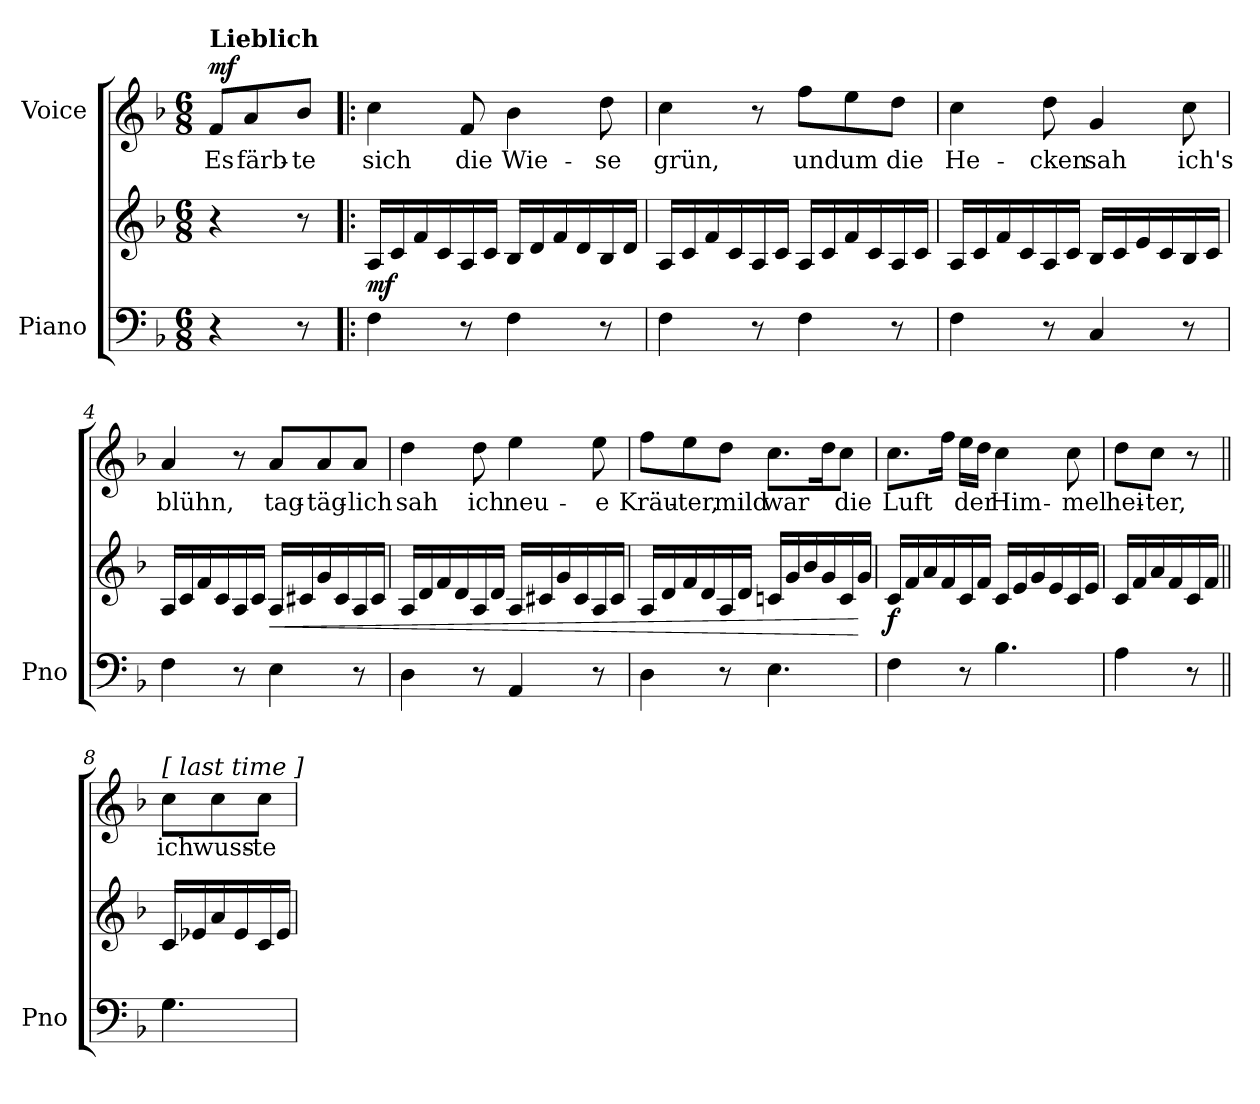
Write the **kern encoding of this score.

**kern	**kern	**dynam	**kern	**text	**dynam
*part2	*part2	*part2	*part1	*part1	*part1
*staff3	*staff2	*staff2/3	*staff1	*staff1	*staff1
*I"Piano	*	*	*I"Voice	*	*
*I'Pno	*	*	*	*	*
*clefF4	*clefG2	*	*clefG2	*	*
*k[b-]	*k[b-]	*	*k[b-]	*	*
*M6/8	*M6/8	*	*M6/8	*	*
=	=	=	=	=	=
!	!	!	!LO:TX:a:B:t=Lieblich	!	!
!	!	!	!	!LO:LY:b	!LO:DY:a
4r	4r	.	8f/L	Es	mf
!	!	!	!	!LO:LY:b	!
.	.	.	8a/	färb-	.
!	!	!	!	!LO:LY:b	!
8r	8r	.	8b-/J	-te	.
=1!|:	=1!|:	=1!|:	=1!|:	=1!|:	=1!|:
!	!	!LO:DY:b	!	!LO:LY:b	!
4F\	16A/LL	mf	4cc\	sich	.
.	16c/	.	.	.	.
.	16f/	.	.	.	.
.	16c/	.	.	.	.
!	!	!	!	!LO:LY:b	!
8r	16A/	.	8f/	die	.
.	16c/JJ	.	.	.	.
!	!	!	!	!LO:LY:b	!
4F\	16B-/LL	.	4b-\	Wie-	.
.	16d/	.	.	.	.
.	16f/	.	.	.	.
.	16d/	.	.	.	.
!	!	!	!	!LO:LY:b	!
8r	16B-/	.	8dd\	-se	.
.	16d/JJ	.	.	.	.
=2	=2	=2	=2	=2	=2
!	!	!	!	!LO:LY:b	!
4F\	16A/LL	.	4cc\	grün,	.
.	16c/	.	.	.	.
.	16f/	.	.	.	.
.	16c/	.	.	.	.
8r	16A/	.	8r	.	.
.	16c/JJ	.	.	.	.
!	!	!	!	!LO:LY:b	!
4F\	16A/LL	.	8ff\L	und	.
.	16c/	.	.	.	.
!	!	!	!	!LO:LY:b	!
.	16f/	.	8ee\	um	.
.	16c/	.	.	.	.
!	!	!	!	!LO:LY:b	!
8r	16A/	.	8dd\J	die	.
.	16c/JJ	.	.	.	.
=3	=3	=3	=3	=3	=3
!	!	!	!	!LO:LY:b	!
4F\	16A/LL	.	4cc\	He-	.
.	16c/	.	.	.	.
.	16f/	.	.	.	.
.	16c/	.	.	.	.
!	!	!	!	!LO:LY:b	!
8r	16A/	.	8dd\	-cken	.
.	16c/JJ	.	.	.	.
!	!	!	!	!LO:LY:b	!
4C/	16B-/LL	.	4g/	sah	.
.	16c/	.	.	.	.
.	16e/	.	.	.	.
.	16c/	.	.	.	.
!	!	!	!	!LO:LY:b	!
8r	16B-/	.	8cc\	ich's	.
.	16c/JJ	.	.	.	.
!!LO:LB:g=z
=4	=4	=4	=4	=4	=4
!	!	!	!	!LO:LY:b	!
4F\	16A/LL	.	4a/	blühn,	.
.	16c/	.	.	.	.
.	16f/	.	.	.	.
.	16c/	.	.	.	.
8r	16A/	.	8r	.	.
.	16c/JJ	.	.	.	.
!	!	!LO:HP:b	!	!LO:LY:b	!
4E\	16A/LL	<	8a/L	tag-	.
.	16c#X/	.	.	.	.
!	!	!	!	!LO:LY:b	!
.	16g/	.	8a/	-täg-	.
.	16c#/	.	.	.	.
!	!	!	!	!LO:LY:b	!
8r	16A/	.	8a/J	-lich	.
.	16c#/JJ	.	.	.	.
!!LO:LB:g=z
=5	=5	=5	=5	=5	=5
!	!	!	!	!LO:LY:b	!
4D\	16A/LL	.	4dd\	sah	.
.	16d/	.	.	.	.
.	16f/	.	.	.	.
.	16d/	.	.	.	.
!	!	!	!	!LO:LY:b	!
8r	16A/	.	8dd\	ich	.
.	16d/JJ	.	.	.	.
!	!	!	!	!LO:LY:b	!
4AA/	16A/LL	.	4ee\	neu-	.
.	16c#X/	.	.	.	.
.	16g/	.	.	.	.
.	16c#/	.	.	.	.
!	!	!	!	!LO:LY:b	!
8r	16A/	.	8ee\	-e	.
.	16c#/JJ	.	.	.	.
=6	=6	=6	=6	=6	=6
!	!	!	!	!LO:LY:b	!
4D\	16A/LL	.	8ff\L	Kräu-	.
.	16d/	.	.	.	.
!	!	!	!	!LO:LY:b	!
.	16f/	.	8ee\	-ter,	.
.	16d/	.	.	.	.
!	!	!	!	!LO:LY:b	!
8r	16A/	.	8dd\J	mild	.
.	16d/JJ	.	.	.	.
!	!	!	!	!LO:LY:b	!
4.E\	16cn/LL	.	8.cc\L	war	.
.	16g/	.	.	.	.
.	16b-/	.	.	.	.
.	16g/	.	16dd\K	.	.
!	!	!	!	!LO:LY:b	!
.	16c/	.	8cc\J	die	.
.	16g/JJ	[	.	.	.
=7	=7	=7	=7	=7	=7
!	!	!LO:DY:b	!	!LO:LY:b	!
4F\	16c/LL	f	8.cc\L	Luft	.
.	16f/	.	.	.	.
.	16a/	.	.	.	.
.	16f/	.	16ff\Jk	.	.
!	!	!	!	!LO:LY:b	!
8r	16c/	.	16ee\LL	der	.
.	16f/JJ	.	16dd\JJ	.	.
!	!	!	!	!LO:LY:b	!
4.B-\	16c/LL	.	4cc\	Him-	.
.	16e/	.	.	.	.
.	16g/	.	.	.	.
.	16e/	.	.	.	.
!	!	!	!	!LO:LY:b	!
.	16c/	.	8cc\	-mel	.
.	16e/JJ	.	.	.	.
=8	=8	=8	=8	=8	=8
!	!	!	!	!LO:LY:b	!
4A\	16c/LL	.	8dd\L	hei-	.
.	16f/	.	.	.	.
!	!	!	!	!LO:LY:b	!
.	16a/	.	8cc\J	-ter,	.
.	16f/	.	.	.	.
8r	16c/	.	8r	.	.
.	16f/JJ	.	.	.	.
=8X1||	=8X1||	=8X1||	=8X1||	=8X1||	=8X1||
!	!	!	!LO:TX:a:t=[ last time ]	!	!
!	!	!	!	!LO:LY:b	!
4.G\	16c/LL	.	8cc\L	ich	.
.	16e-X/	.	.	.	.
!	!	!	!	!LO:LY:b	!
.	16a/	.	8cc\	wuss-	.
.	16e-/	.	.	.	.
!	!	!	!	!LO:LY:b	!
.	16c/	.	8cc\J	-te	.
.	16e-/JJ	.	.	.	.
=	=	=	=	=	=
*-	*-	*-	*-	*-	*-
